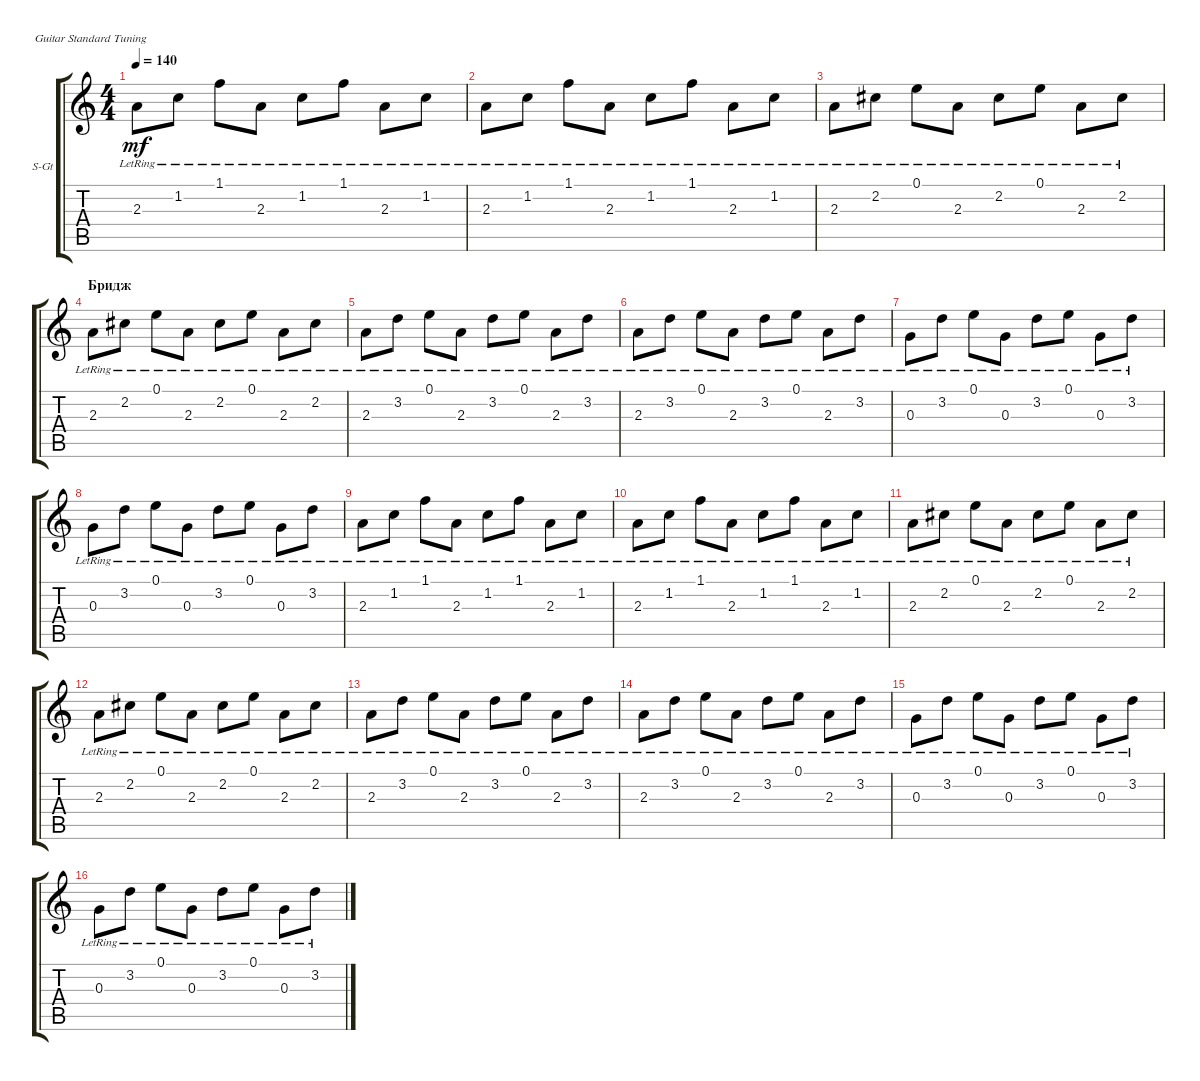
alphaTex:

\defaultSystemsLayout 4
\bracketExtendMode groupsimilarinstruments
\firstSystemTrackNameOrientation horizontal
\otherSystemsTrackNameOrientation horizontal
\track ("Гитара" "S-Gt") {instrument acousticguitarsteel}
\staff {score tabs}
\tuning (E4 B3 G3 D3 A2 E2)
\ts (4 4)
\tempo 140
\clef g2
\ks c
2.3{lr}.8{dy mf} 1.2{lr}.8 1.1{lr}.8 2.3{lr}.8 1.2{lr}.8 1.1{lr}.8 2.3{lr}.8 1.2{lr}.8 |
2.3{lr}.8 1.2{lr}.8 1.1{lr}.8 2.3{lr}.8 1.2{lr}.8 1.1{lr}.8 2.3{lr}.8 1.2{lr}.8 |
2.3{lr}.8 2.2{lr}.8 0.1{lr}.8 2.3{lr}.8 2.2{lr}.8 0.1{lr}.8 2.3{lr}.8 2.2{lr}.8 |
\section ("" "Бридж")
2.3{lr}.8 2.2{lr}.8 0.1{lr}.8 2.3{lr}.8 2.2{lr}.8 0.1{lr}.8 2.3{lr}.8 2.2{lr}.8 |
2.3{lr}.8 3.2{lr}.8 0.1{lr}.8 2.3{lr}.8 3.2{lr}.8 0.1{lr}.8 2.3{lr}.8 3.2{lr}.8 |
2.3{lr}.8 3.2{lr}.8 0.1{lr}.8 2.3{lr}.8 3.2{lr}.8 0.1{lr}.8 2.3{lr}.8 3.2{lr}.8 |
0.3{lr}.8 3.2{lr}.8 0.1{lr}.8 0.3{lr}.8 3.2{lr}.8 0.1{lr}.8 0.3{lr}.8 3.2{lr}.8 |
0.3{lr}.8 3.2{lr}.8 0.1{lr}.8 0.3{lr}.8 3.2{lr}.8 0.1{lr}.8 0.3{lr}.8 3.2{lr}.8 |
2.3{lr}.8 1.2{lr}.8 1.1{lr}.8 2.3{lr}.8 1.2{lr}.8 1.1{lr}.8 2.3{lr}.8 1.2{lr}.8 |
2.3{lr}.8 1.2{lr}.8 1.1{lr}.8 2.3{lr}.8 1.2{lr}.8 1.1{lr}.8 2.3{lr}.8 1.2{lr}.8 |
2.3{lr}.8 2.2{lr}.8 0.1{lr}.8 2.3{lr}.8 2.2{lr}.8 0.1{lr}.8 2.3{lr}.8 2.2{lr}.8 |
2.3{lr}.8 2.2{lr}.8 0.1{lr}.8 2.3{lr}.8 2.2{lr}.8 0.1{lr}.8 2.3{lr}.8 2.2{lr}.8 |
2.3{lr}.8 3.2{lr}.8 0.1{lr}.8 2.3{lr}.8 3.2{lr}.8 0.1{lr}.8 2.3{lr}.8 3.2{lr}.8 |
2.3{lr}.8 3.2{lr}.8 0.1{lr}.8 2.3{lr}.8 3.2{lr}.8 0.1{lr}.8 2.3{lr}.8 3.2{lr}.8 |
0.3{lr}.8 3.2{lr}.8 0.1{lr}.8 0.3{lr}.8 3.2{lr}.8 0.1{lr}.8 0.3{lr}.8 3.2{lr}.8 |
0.3{lr}.8 3.2{lr}.8 0.1{lr}.8 0.3{lr}.8 3.2{lr}.8 0.1{lr}.8 0.3{lr}.8 3.2{lr}.8
